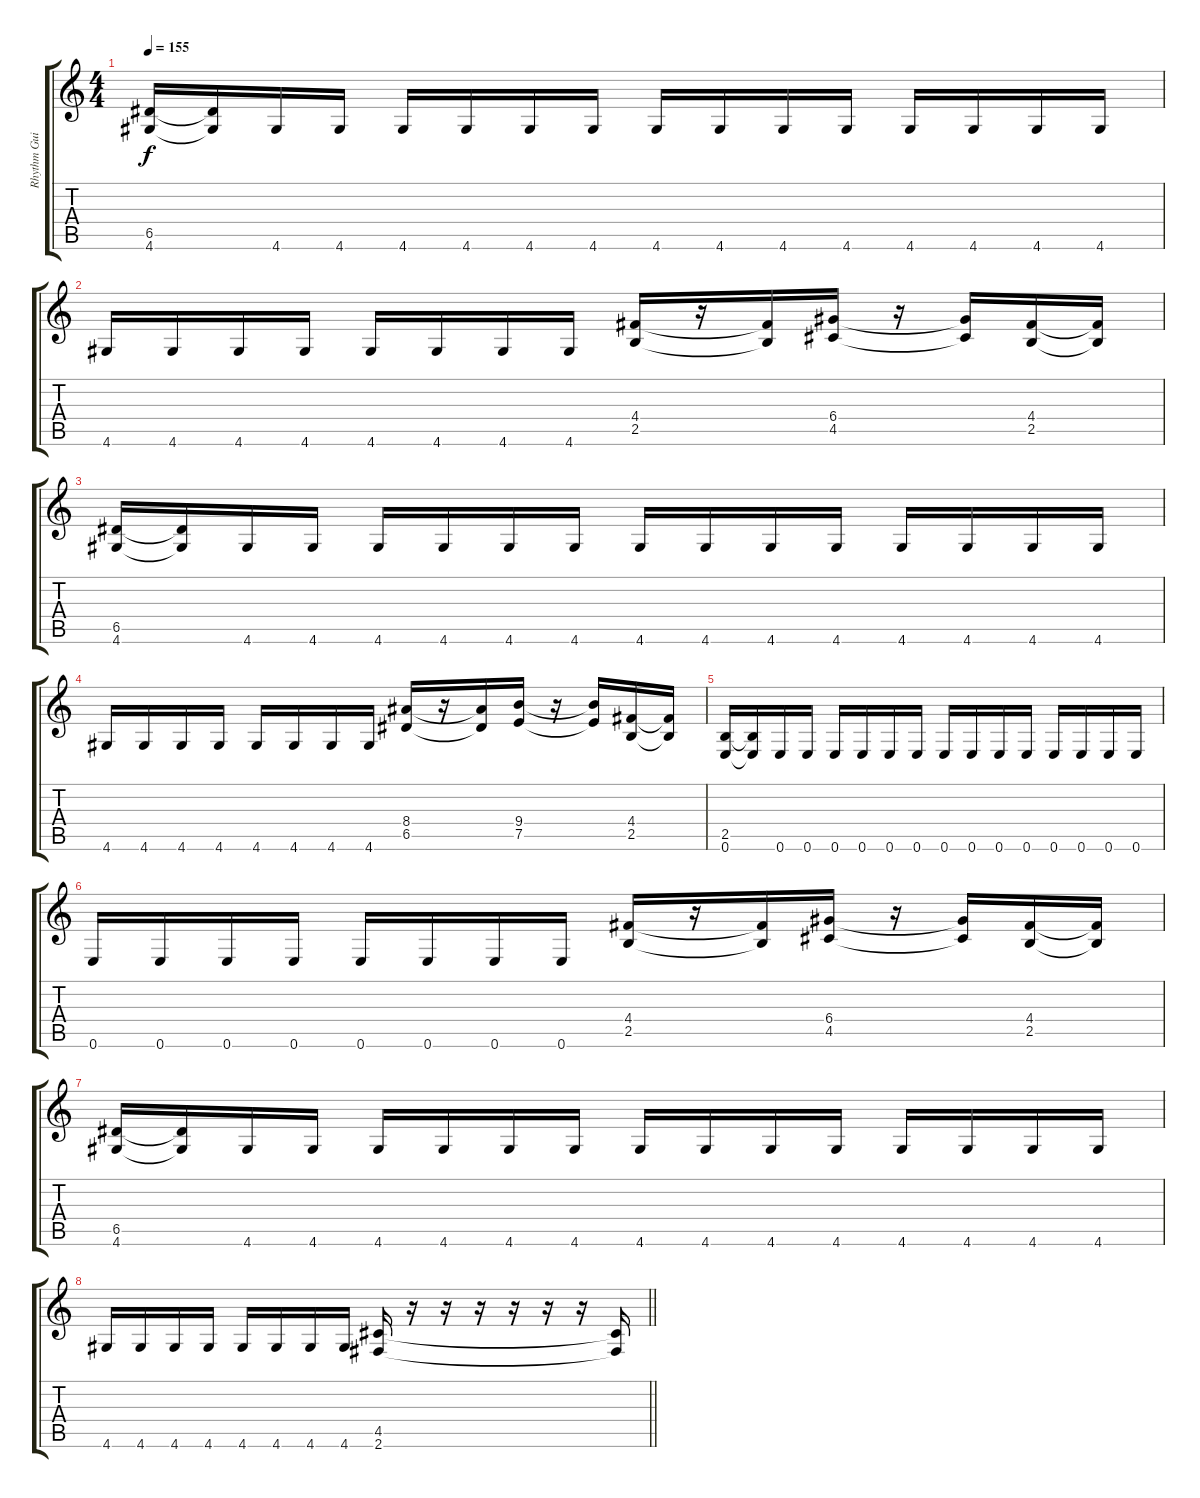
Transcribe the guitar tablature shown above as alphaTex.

\track ("Rhythm Guitar" "Rhythm Gui") {instrument distortionguitar}
\staff {score tabs}
\tuning (E4 B3 G3 D3 A2 E2) {hide}
\ts (4 4)
\tempo 155
\clef g2
\ks c
(6.5 4.6).16{dy f} (6.5{t} 4.6{t}).16 4.6.16 4.6.16 4.6.16 4.6.16 4.6.16 4.6.16 4.6.16 4.6.16 4.6.16 4.6.16 4.6.16 4.6.16 4.6.16 4.6.16 |
4.6.16 4.6.16 4.6.16 4.6.16 4.6.16 4.6.16 4.6.16 4.6.16 (4.4 2.5).16 r.16 (4.4{t} 2.5{t}).16 (6.4 4.5).16 r.16 (6.4{t} 4.5{t}).16 (4.4 2.5).16 (4.4{t} 2.5{t}).16 |
(6.5 4.6).16 (6.5{t} 4.6{t}).16 4.6.16 4.6.16 4.6.16 4.6.16 4.6.16 4.6.16 4.6.16 4.6.16 4.6.16 4.6.16 4.6.16 4.6.16 4.6.16 4.6.16 |
4.6.16 4.6.16 4.6.16 4.6.16 4.6.16 4.6.16 4.6.16 4.6.16 (8.4 6.5).16 r.16 (8.4{t} 6.5{t}).16 (9.4 7.5).16 r.16 (9.4{t} 7.5{t}).16 (4.4 2.5).16 (4.4{t} 2.5{t}).16 |
(2.5 0.6).16 (2.5{t} 0.6{t}).16 0.6.16 0.6.16 0.6.16 0.6.16 0.6.16 0.6.16 0.6.16 0.6.16 0.6.16 0.6.16 0.6.16 0.6.16 0.6.16 0.6.16 |
0.6.16 0.6.16 0.6.16 0.6.16 0.6.16 0.6.16 0.6.16 0.6.16 (4.4 2.5).16 r.16 (4.4{t} 2.5{t}).16 (6.4 4.5).16 r.16 (6.4{t} 4.5{t}).16 (4.4 2.5).16 (4.4{t} 2.5{t}).16 |
(6.5 4.6).16 (6.5{t} 4.6{t}).16 4.6.16 4.6.16 4.6.16 4.6.16 4.6.16 4.6.16 4.6.16 4.6.16 4.6.16 4.6.16 4.6.16 4.6.16 4.6.16 4.6.16 |
\barLineRight lightlight
4.6.16 4.6.16 4.6.16 4.6.16 4.6.16 4.6.16 4.6.16 4.6.16 (4.5 2.6).16 r.16 r.16 r.16 r.16 r.16 r.16 (4.5{t} 2.6{t}).16
